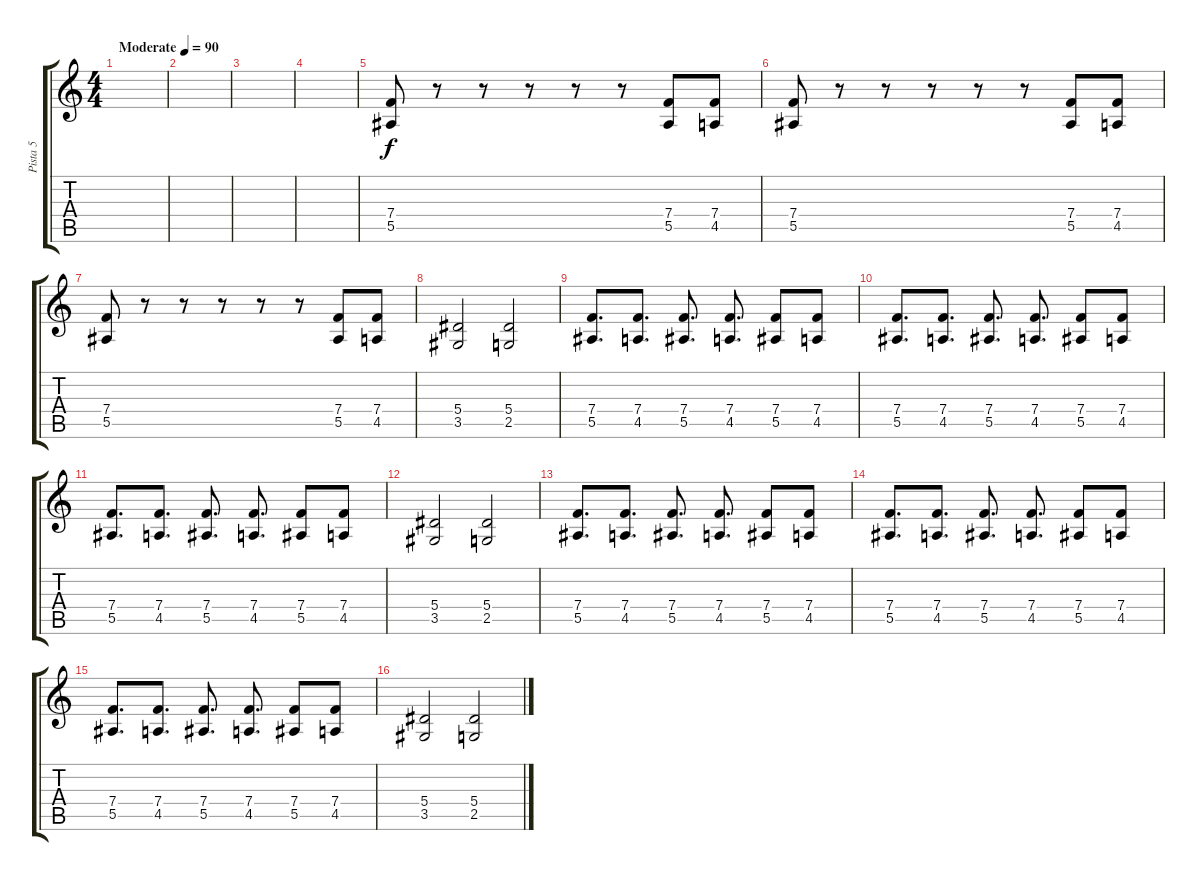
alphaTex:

\track ("Pista 5" "Pista 5") {instrument distortionguitar}
\staff {score tabs}
\tuning (C4 G3 Eb3 Bb2 F2 C2) {hide}
\ts (4 4)
\tempo (90 "Moderate")
\clef g2
\ks c
|
|
|
|
(7.4 5.5).8 r.8 r.8 r.8 r.8 r.8 (7.4 5.5).8 (7.4 4.5).8 |
(7.4 5.5).8 r.8 r.8 r.8 r.8 r.8 (7.4 5.5).8 (7.4 4.5).8 |
(7.4 5.5).8 r.8 r.8 r.8 r.8 r.8 (7.4 5.5).8 (7.4 4.5).8 |
(5.4 3.5).2 (5.4 2.5).2 |
(7.4 5.5).8{d} (7.4 4.5).8{d} (7.4 5.5).8{d} (7.4 4.5).8{d} (7.4 5.5).8 (7.4 4.5).8 |
(7.4 5.5).8{d} (7.4 4.5).8{d} (7.4 5.5).8{d} (7.4 4.5).8{d} (7.4 5.5).8 (7.4 4.5).8 |
(7.4 5.5).8{d} (7.4 4.5).8{d} (7.4 5.5).8{d} (7.4 4.5).8{d} (7.4 5.5).8 (7.4 4.5).8 |
(5.4 3.5).2 (5.4 2.5).2 |
(7.4 5.5).8{d} (7.4 4.5).8{d} (7.4 5.5).8{d} (7.4 4.5).8{d} (7.4 5.5).8 (7.4 4.5).8 |
(7.4 5.5).8{d} (7.4 4.5).8{d} (7.4 5.5).8{d} (7.4 4.5).8{d} (7.4 5.5).8 (7.4 4.5).8 |
(7.4 5.5).8{d} (7.4 4.5).8{d} (7.4 5.5).8{d} (7.4 4.5).8{d} (7.4 5.5).8 (7.4 4.5).8 |
(5.4 3.5).2 (5.4 2.5).2
